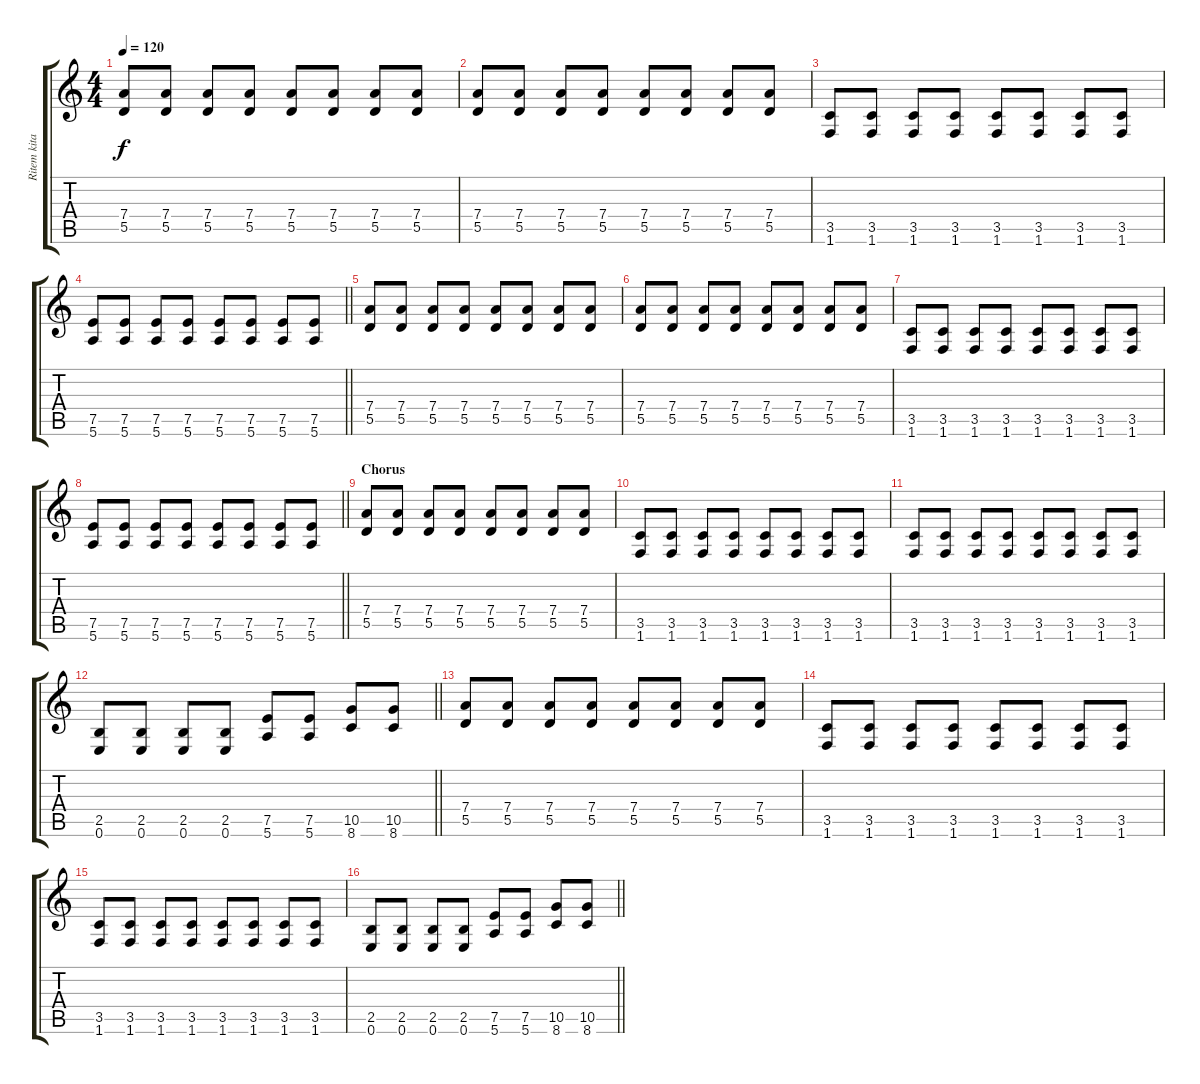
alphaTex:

\track ("Ritem kitara" "Ritem kita") {instrument distortionguitar}
\staff {score tabs}
\tuning (E4 B3 G3 D3 A2 E2) {hide}
\ts (4 4)
\tempo 120
\clef g2
\ks c
(7.4 5.5).8{dy f} (7.4 5.5).8 (7.4 5.5).8 (7.4 5.5).8 (7.4 5.5).8 (7.4 5.5).8 (7.4 5.5).8 (7.4 5.5).8 |
(7.4 5.5).8 (7.4 5.5).8 (7.4 5.5).8 (7.4 5.5).8 (7.4 5.5).8 (7.4 5.5).8 (7.4 5.5).8 (7.4 5.5).8 |
(3.5 1.6).8 (3.5 1.6).8 (3.5 1.6).8 (3.5 1.6).8 (3.5 1.6).8 (3.5 1.6).8 (3.5 1.6).8 (3.5 1.6).8 |
\barLineRight lightlight
(7.5 5.6).8 (7.5 5.6).8 (7.5 5.6).8 (7.5 5.6).8 (7.5 5.6).8 (7.5 5.6).8 (7.5 5.6).8 (7.5 5.6).8 |
(7.4 5.5).8 (7.4 5.5).8 (7.4 5.5).8 (7.4 5.5).8 (7.4 5.5).8 (7.4 5.5).8 (7.4 5.5).8 (7.4 5.5).8 |
(7.4 5.5).8 (7.4 5.5).8 (7.4 5.5).8 (7.4 5.5).8 (7.4 5.5).8 (7.4 5.5).8 (7.4 5.5).8 (7.4 5.5).8 |
(3.5 1.6).8 (3.5 1.6).8 (3.5 1.6).8 (3.5 1.6).8 (3.5 1.6).8 (3.5 1.6).8 (3.5 1.6).8 (3.5 1.6).8 |
\barLineRight lightlight
(7.5 5.6).8 (7.5 5.6).8 (7.5 5.6).8 (7.5 5.6).8 (7.5 5.6).8 (7.5 5.6).8 (7.5 5.6).8 (7.5 5.6).8 |
\section ("" "Chorus")
(7.4 5.5).8 (7.4 5.5).8 (7.4 5.5).8 (7.4 5.5).8 (7.4 5.5).8 (7.4 5.5).8 (7.4 5.5).8 (7.4 5.5).8 |
(3.5 1.6).8 (3.5 1.6).8 (3.5 1.6).8 (3.5 1.6).8 (3.5 1.6).8 (3.5 1.6).8 (3.5 1.6).8 (3.5 1.6).8 |
(3.5 1.6).8 (3.5 1.6).8 (3.5 1.6).8 (3.5 1.6).8 (3.5 1.6).8 (3.5 1.6).8 (3.5 1.6).8 (3.5 1.6).8 |
\barLineRight lightlight
(2.5 0.6).8 (2.5 0.6).8 (2.5 0.6).8 (2.5 0.6).8 (7.5 5.6).8 (7.5 5.6).8 (10.5 8.6).8 (10.5 8.6).8 |
(7.4 5.5).8 (7.4 5.5).8 (7.4 5.5).8 (7.4 5.5).8 (7.4 5.5).8 (7.4 5.5).8 (7.4 5.5).8 (7.4 5.5).8 |
(3.5 1.6).8 (3.5 1.6).8 (3.5 1.6).8 (3.5 1.6).8 (3.5 1.6).8 (3.5 1.6).8 (3.5 1.6).8 (3.5 1.6).8 |
(3.5 1.6).8 (3.5 1.6).8 (3.5 1.6).8 (3.5 1.6).8 (3.5 1.6).8 (3.5 1.6).8 (3.5 1.6).8 (3.5 1.6).8 |
\barLineRight lightlight
(2.5 0.6).8 (2.5 0.6).8 (2.5 0.6).8 (2.5 0.6).8 (7.5 5.6).8 (7.5 5.6).8 (10.5 8.6).8 (10.5 8.6).8
